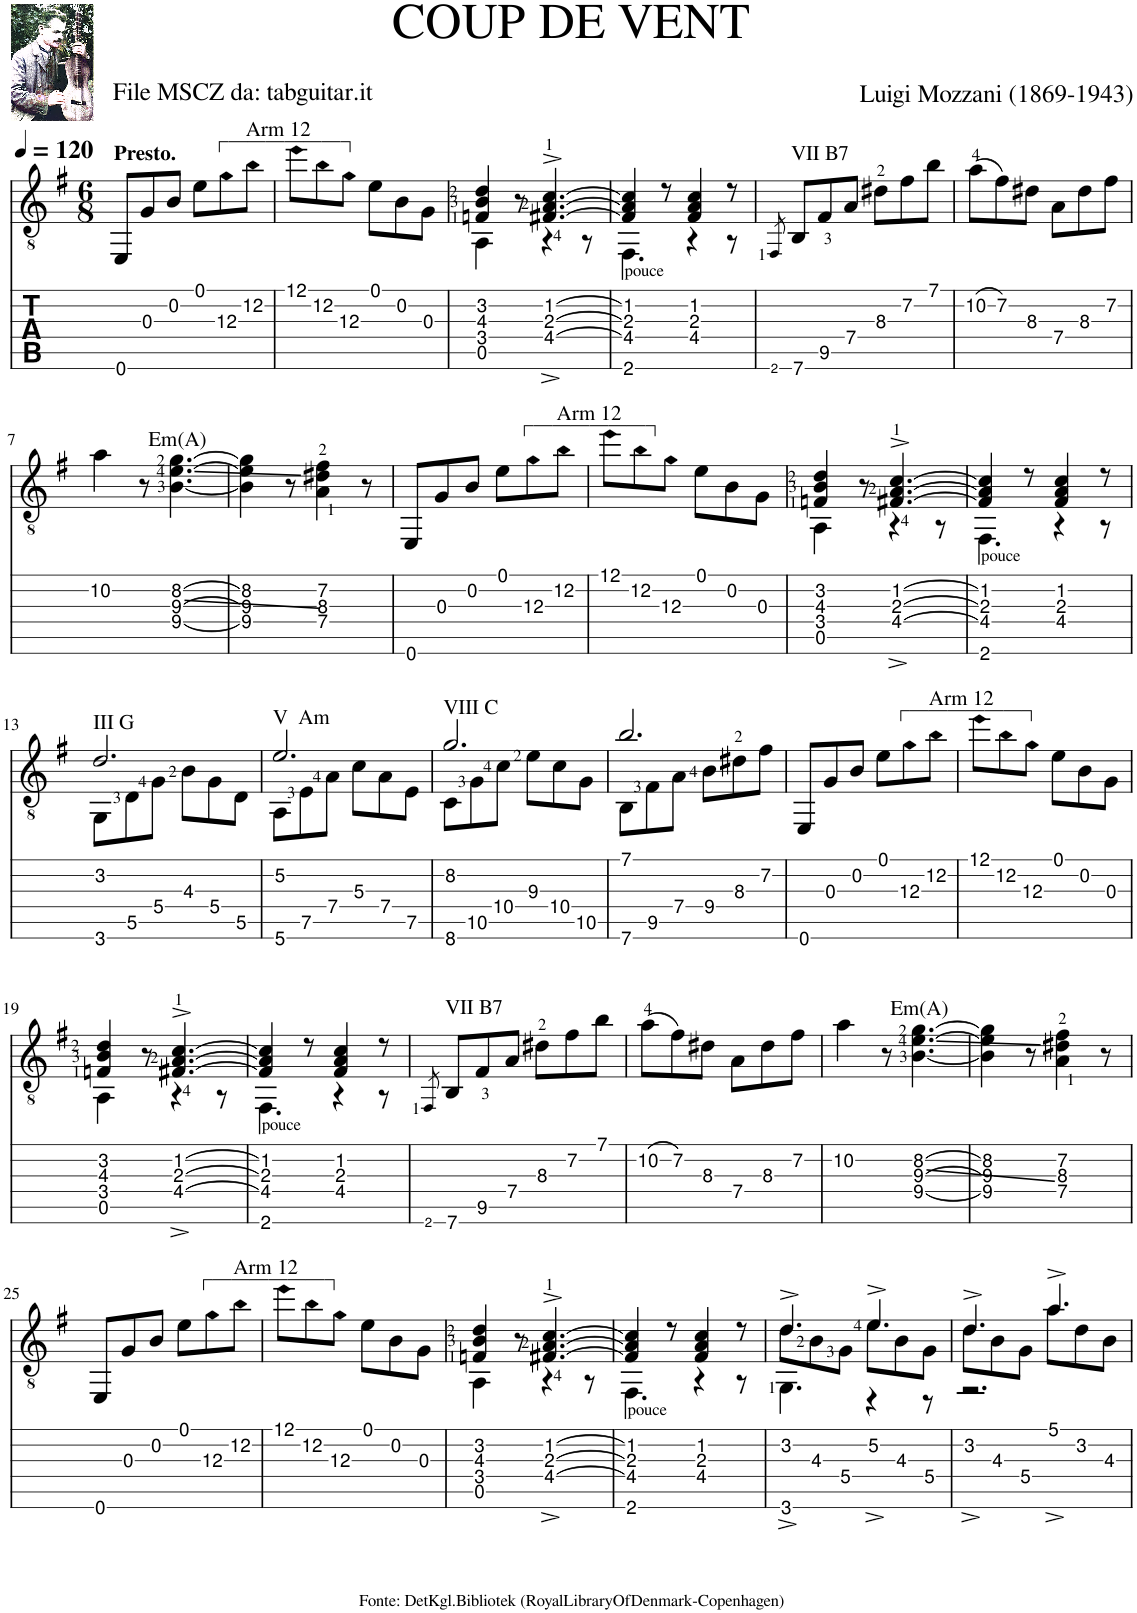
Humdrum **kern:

**kern	**kern
*part1	*part1
*staff2	*staff1
*I"Guitar	*
*I'Guit.	*
*stria6	*
*	*clefGv2
*k[f#]	*k[f#]
*M6/8	*M6/8
*MM120	*MM120
=1	=1
!	!LO:TX:a:B:t=Presto.
8EEL	8EE/L
8G	8G/
8BJ	8B/J
8eL	8e\L
!	!LO:TX:a:t=┌──────┐
8g	8g\
!	!LO:TX:a:t=Arm 12
8bJ	8b\J
=2	=2
8eeL	8ee\L
8b	8b\
8gJ	8g\J
8eL	8e\L
8B	8B\
8GJ	8G\J
=3	=3
*^	*^
4F 4B 4d	4AA	4Fn/ 4B/ 4d/	4AA\
8r	8ryy	8r	8ryy
[4.F#^ [4.A^ [4.c^	4r	[4.F#X/^ [4.A/^ [4.c/^	4r
.	8r	.	8r
=4	=4	=4	=4
!	!	!LO:TX:b:t=pouce	!
4F#] 4A] 4c]	4.FF#	4F#/] 4A/] 4c/]	4.FF#\
8r	.	8r	.
4F# 4A 4c	4r	4F#/ 4A/ 4c/	4r
8r	8r	8r	8r
*v	*v	*	*
*	*v	*v
=5	=5
qFF#	8qFF#/
!	!LO:TX:a:t=VII B7
8BBL	8BB/L
8F#	8F#/
8AJ	8A/J
8d#L	8d#X\L
8f#	8f#\
8bJ	8b\J
=6	=6
8aL	(8a\L
8f#	8f#\)
8d#J	8d#X\J
8AL	8A\L
8d#	8d#\
8f#J	8f#\J
!!LO:LB:g=z
=7	=7
4a	4a\
8r	8r
!	!LO:TX:a:t=Em(A)
[4.B [4.e [4.g	[4.B\ [4.e\ [4.g\
=8	=8
4B] 4e] 4g]	4B\] 4e\] 4g\]
8r	8r
4A 4d# 4f#	4A\ 4d#X\ 4f#\
8r	8r
=9	=9
8EEL	8EE/L
8G	8G/
8BJ	8B/J
8eL	8e\L
!	!LO:TX:a:t=┌──────┐
8g	8g\
!	!LO:TX:a:t=Arm 12
8bJ	8b\J
=10	=10
8eeL	8ee\L
8b	8b\
8gJ	8g\J
8eL	8e\L
8B	8B\
8GJ	8G\J
=11	=11
*^	*^
4Fn 4B 4d	4AA	4Fn/ 4B/ 4d/	4AA\
8r	8ryy	8r	8ryy
[4.F#X^ [4.A^ [4.c^	4r	[4.F#X/^ [4.A/^ [4.c/^	4r
.	8r	.	8r
=12	=12	=12	=12
!	!	!LO:TX:b:t=pouce	!
4F#] 4A] 4c]	4.FF#	4F#/] 4A/] 4c/]	4.FF#\
8r	.	8r	.
4F# 4A 4c	4r	4F#/ 4A/ 4c/	4r
8r	8r	8r	8r
!!LO:LB:g=z	!!
=13	=13	=13	=13
!	!	!LO:TX:a:t=III G	!
2.d	8GGL	2.d/	8GG\L
.	8D	.	8D\
.	8GJ	.	8G\J
.	8BL	.	8B\L
.	8G	.	8G\
.	8DJ	.	8D\J
=14	=14	=14	=14
!	!	!LO:TX:a:t=V  Am	!
2.e	8AAL	2.e/	8AA\L
.	8E	.	8E\
.	8AJ	.	8A\J
.	8cL	.	8c\L
.	8A	.	8A\
.	8EJ	.	8E\J
=15	=15	=15	=15
!	!	!LO:TX:a:t=VIII C	!
2.g	8CL	2.g/	8C\L
.	8G	.	8G\
.	8cJ	.	8c\J
.	8eL	.	8e\L
.	8c	.	8c\
.	8GJ	.	8G\J
=16	=16	=16	=16
2.b	8BBL	2.b/	8BB\L
.	8F#	.	8F#\
.	8AJ	.	8A\J
.	8BL	.	8B\L
.	8d#	.	8d#X\
.	8f#J	.	8f#\J
*v	*v	*	*
*	*v	*v
=17	=17
8EEL	8EE/L
8G	8G/
8BJ	8B/J
8eL	8e\L
!	!LO:TX:a:t=┌──────┐
8g	8g\
!	!LO:TX:a:t=Arm 12
8bJ	8b\J
=18	=18
8eeL	8ee\L
8b	8b\
8gJ	8g\J
8eL	8e\L
8B	8B\
8GJ	8G\J
!!LO:LB:g=z
=19	=19
*^	*^
4Fn 4B 4d	4AA	4Fn/ 4B/ 4d/	4AA\
8r	8ryy	8r	8ryy
[4.F#X^ [4.A^ [4.c^	4r	[4.F#X/^ [4.A/^ [4.c/^	4r
.	8r	.	8r
=20	=20	=20	=20
!	!	!LO:TX:b:t=pouce	!
4F#] 4A] 4c]	4.FF#	4F#/] 4A/] 4c/]	4.FF#\
8r	.	8r	.
4F# 4A 4c	4r	4F#/ 4A/ 4c/	4r
8r	8r	8r	8r
*v	*v	*	*
*	*v	*v
=21	=21
qFF#	8qFF#/
!	!LO:TX:a:t=VII B7
8BBL	8BB/L
8F#	8F#/
8AJ	8A/J
8d#XL	8d#X\L
8f#	8f#\
8bJ	8b\J
=22	=22
8aL	(8a\L
8f#	8f#\)
8d#XJ	8d#X\J
8AL	8A\L
8d#	8d#\
8f#J	8f#\J
=23	=23
4a	4a\
8r	8r
!	!LO:TX:a:t=Em(A)
[4.B [4.e [4.g	[4.B\ [4.e\ [4.g\
=24	=24
4B] 4e] 4g]	4B\] 4e\] 4g\]
8r	8r
4A 4d#X 4f#	4A\ 4d#X\ 4f#\
8r	8r
!!LO:LB:g=z
=25	=25
8EEL	8EE/L
8G	8G/
8BJ	8B/J
8eL	8e\L
!	!LO:TX:a:t=┌──────┐
8g	8g\
!	!LO:TX:a:t=Arm 12
8bJ	8b\J
=26	=26
8eeL	8ee\L
8b	8b\
8gJ	8g\J
8eL	8e\L
8B	8B\
8GJ	8G\J
=27	=27
*^	*^
4Fn 4B 4d	4AA	4Fn/ 4B/ 4d/	4AA\
8r	8ryy	8r	8ryy
[4.F#X^ [4.A^ [4.c^	4r	[4.F#X/^ [4.A/^ [4.c/^	4r
.	8r	.	8r
=28	=28	=28	=28
!	!	!LO:TX:b:t=pouce	!
4F#] 4A] 4c]	4.FF#	4F#/] 4A/] 4c/]	4.FF#\
8r	.	8r	.
4F# 4A 4c	4r	4F#/ 4A/ 4c/	4r
8r	8r	8r	8r
=29	=29	=29	=29
*	*^	*	*^
4.d^	8dL	4.GG	4.d^/	8d\L	4.GG\
.	8B	.	.	8B\	.
.	8GJ	.	.	8G\J	.
4.e^	8eL	4r	4.e^/	8e\L	4r
.	8B	.	.	8B\	.
.	8GJ	8r	.	8G\J	8r
=30	=30	=30	=30	=30	=30
4.d^	8dL	2.r	4.d^/	8d\L	2.r
.	8B	.	.	8B\	.
.	8GJ	.	.	8G\J	.
4.a^	8aL	.	4.a^/	8a\L	.
.	8d	.	.	8d\	.
.	8BJ	.	.	8B\J	.
*v	*v	*v	*	*	*
*	*v	*v	*v
=	=
*-	*-
